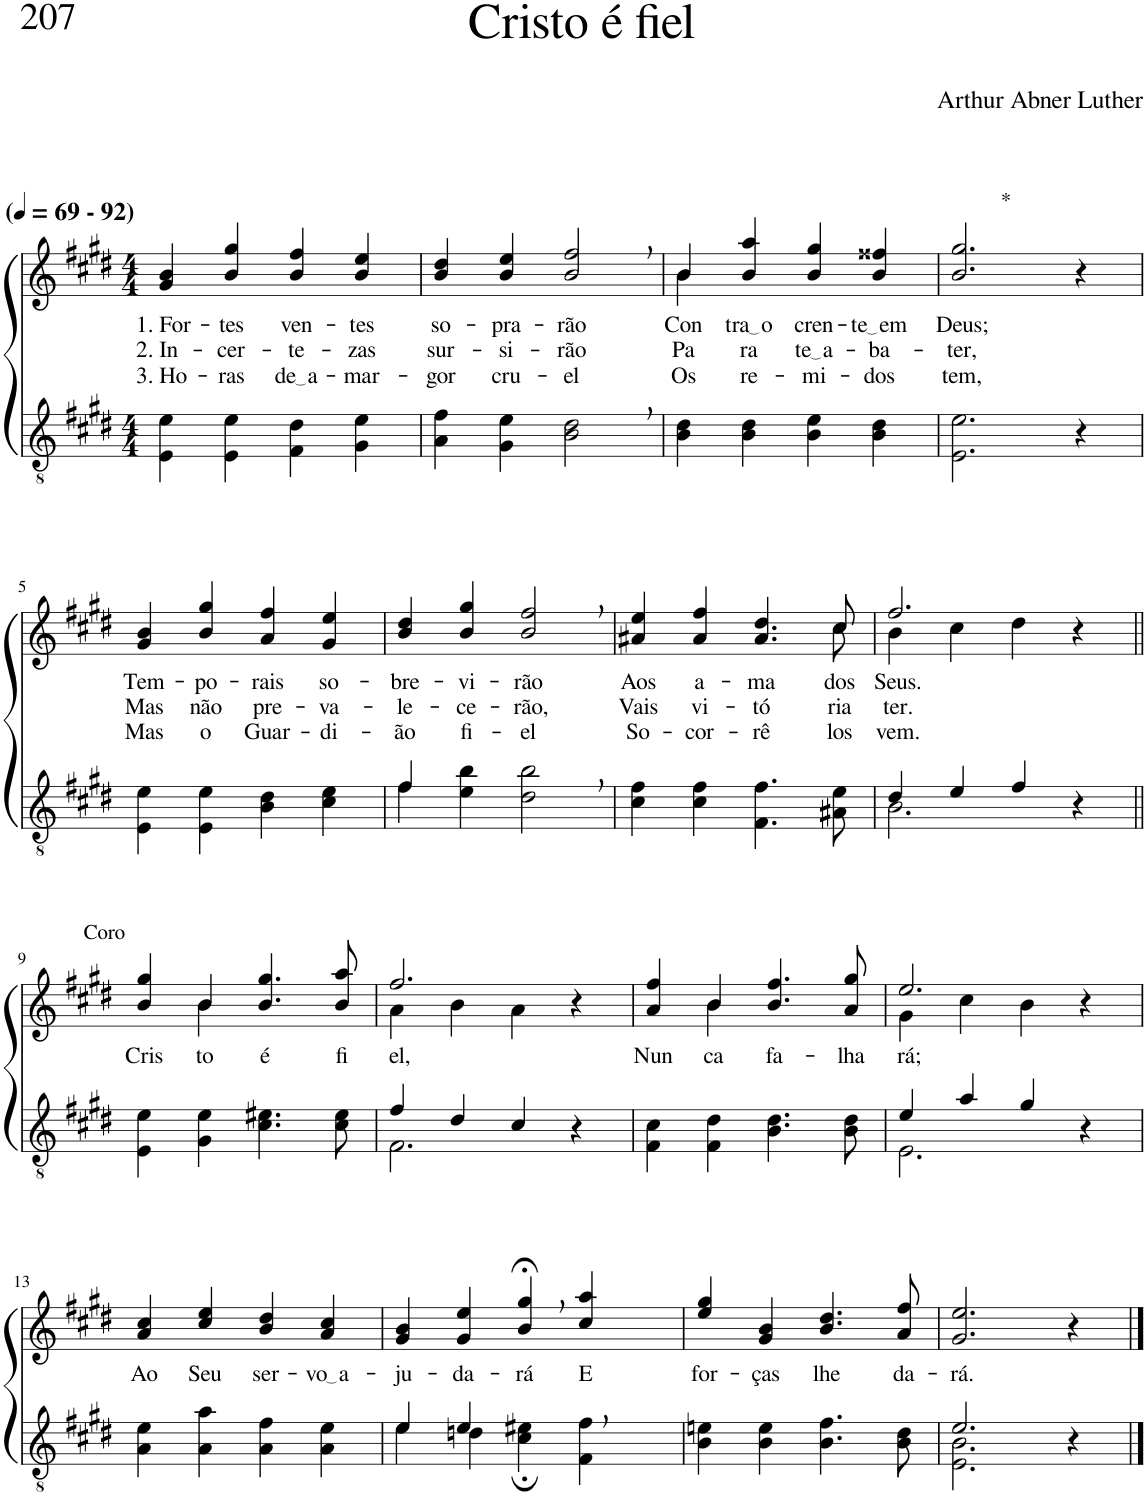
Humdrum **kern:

**kern	**kern	**text	**text	**text
*part2	*part1	*part1	*part1	*part1
*staff2	*staff1	*staff1	*staff1	*staff1
*I"Parte III e IV	*I"Parte I e II	*	*	*
*clefGv2	*clefG2	*	*	*
*Trd5c9	*Trd5c9	*	*	*
*k[f#c#g#d#]	*k[f#c#g#d#]	*	*	*
*M4/4	*M4/4	*	*	*
*MM69	*MM69	*	*	*
=1	=1	=1	=1	=1
!	!LO:TX:a:B:t=(	!	!	!
!	!LO:TX:a:B:t=- 92)	!	!	!
!	!	!LO:LY:b	!LO:LY:b	!LO:LY:b
4E\ 4e\	4g#/ 4b/	1. For-	2. In-	3. Ho-
!	!	!LO:LY:b	!LO:LY:b	!LO:LY:b
4E\ 4e\	4b/ 4gg#/	-tes	-cer-	-ras
!	!	!LO:LY:b	!LO:LY:b	!LO:LY:b
4F#\ 4d#\	4b/ 4ff#/	ven-	-te-	de a
!	!	!LO:LY:b	!LO:LY:b	!LO:LY:b
4G#\ 4e\	4b/ 4ee/	-tes	-zas	-mar-
=2	=2	=2	=2	=2
!	!	!LO:LY:b	!LO:LY:b	!LO:LY:b
4A\ 4f#\	4b/ 4dd#/	so-	sur-	-gor
!	!	!LO:LY:b	!LO:LY:b	!LO:LY:b
4G#\ 4e\	4b/ 4ee/	-pra-	-si-	cru-
!	!	!LO:LY:b	!LO:LY:b	!LO:LY:b
2B\, 2d#\,	2b/, 2ff#/,	-rão	-rão	-el
=3	=3	=3	=3	=3
*	*^	*	*	*
!	!	!	!LO:LY:b	!LO:LY:b	!LO:LY:b
4B\ 4d#\	4b/	4b\	Con-	Pa-	Os
!	!	!	!LO:LY:b	!LO:LY:b	!LO:LY:b
4B\ 4d#\	4b/ 4aa/	2.ryy	tra o	-ra	re-
!	!	!	!LO:LY:b	!LO:LY:b	!LO:LY:b
4B\ 4e\	4b/ 4gg#/	.	cren-	te a	-mi-
!	!	!	!LO:LY:b	!LO:LY:b	!LO:LY:b
4B\ 4d#\	4b/ 4ff##X/	.	te em	-ba-	-dos
*	*v	*v	*	*	*
=4	=4	=4	=4	=4
!	!LO:TX:a:t=*	!	!	!
!	!	!LO:LY:b	!LO:LY:b	!LO:LY:b
2.E\ 2.e\	2.b/ 2.gg#/	Deus;	-ter,	tem,
4r	4r	.	.	.
!!LO:LB:g=z
=5	=5	=5	=5	=5
!	!	!LO:LY:b	!LO:LY:b	!LO:LY:b
4E\ 4e\	4g#/ 4b/	Tem-	Mas	Mas
!	!	!LO:LY:b	!LO:LY:b	!LO:LY:b
4E\ 4e\	4b/ 4gg#/	-po-	não	o
!	!	!LO:LY:b	!LO:LY:b	!LO:LY:b
4B\ 4d#\	4a/ 4ff#/	-rais	pre-	Guar-
!	!	!LO:LY:b	!LO:LY:b	!LO:LY:b
4c#\ 4e\	4g#/ 4ee/	so-	-va-	-di-
=6	=6	=6	=6	=6
*^	*	*	*	*
!	!	!	!LO:LY:b	!LO:LY:b	!LO:LY:b
4f#\	4f#/	4b/ 4dd#/	-bre-	-le-	-ão
!	!	!	!LO:LY:b	!LO:LY:b	!LO:LY:b
4e\ 4b\	2.ryy	4b/ 4gg#/	-vi-	-ce-	fi-
!	!	!	!LO:LY:b	!LO:LY:b	!LO:LY:b
2d#\, 2b\,	.	2b/, 2ff#/,	-rão	-rão,	-el
*v	*v	*	*	*	*
=7	=7	=7	=7	=7
*	*^	*	*	*
!	!	!	!LO:LY:b	!LO:LY:b	!LO:LY:b
4c#\ 4f#\	2..ryy	4a#X/ 4ee/	Aos	Vais	So-
!	!	!	!LO:LY:b	!LO:LY:b	!LO:LY:b
4c#\ 4f#\	.	4a#/ 4ff#/	a-	vi-	-cor-
!	!	!	!LO:LY:b	!LO:LY:b	!LO:LY:b
4.F#\ 4.f#\	.	4.a#/ 4.dd#/	-ma-	-tó-	-rê-
!	!	!	!LO:LY:b	!LO:LY:b	!LO:LY:b
8A#X\ 8e\	8cc#\	8cc#/	-dos	-ria	-los
=8	=8	=8	=8	=8	=8
*^	*	*	*	*	*
!	!	!	!	!LO:LY:b	!LO:LY:b	!LO:LY:b
4d#/	2.B\	2.ff#/	4b\	Seus.	ter.	vem.
4e/	.	.	4cc#\	.	.	.
4f#/	.	.	4dd#\	.	.	.
4r	4ryy	4r	4ryy	.	.	.
!!LO:LB:g=z	!!
=9||	=9||	=9||	=9||	=9||	=9||	=9||
!	!	!LO:TX:a:t=Coro	!	!	!	!
!	!	!	!	!LO:LY:b	!	!
*v	*v	*	*	*	*	*
4E\ 4e\	4b/ 4gg#/	4ryy	Cris	.	.
!	!	!	!LO:LY:b	!	!
4G#\ 4e\	4b/	4b\	to	.	.
!	!	!	!LO:LY:b	!	!
4.c#\ 4.e#X\	4.b/ 4.gg#/	2ryy	é	.	.
!	!	!	!LO:LY:b	!	!
8c#\ 8e#\	8b/ 8aa/	.	fi-	.	.
=10	=10	=10	=10	=10	=10
*^	*	*	*	*	*
!	!	!	!	!LO:LY:b	!	!
4f#/	2.F#\	2.ff#/	4a\	-el,	.	.
4d#/	.	.	4b\	.	.	.
4c#/	.	.	4a\	.	.	.
4r	4ryy	4r	4ryy	.	.	.
=11	=11	=11	=11	=11	=11	=11
!	!	!	!	!LO:LY:b	!	!
*v	*v	*	*	*	*	*
4F#\ 4c#\	4a/ 4ff#/	4ryy	Nun-	.	.
!	!	!	!LO:LY:b	!	!
4F#\ 4d#\	4b/	4b\	-ca	.	.
!	!	!	!LO:LY:b	!	!
4.B\ 4.d#\	4.b/ 4.ff#/	2ryy	fa-	.	.
!	!	!	!LO:LY:b	!	!
8B\ 8d#\	8a/ 8gg#/	.	-lha-	.	.
=12	=12	=12	=12	=12	=12
*^	*	*	*	*	*
!	!	!	!	!LO:LY:b	!	!
4e/	2.E\	2.ee/	4g#\	-rá;	.	.
4a/	.	.	4cc#\	.	.	.
4g#/	.	.	4b\	.	.	.
4r	4ryy	4r	4ryy	.	.	.
!!LO:LB:g=z
=13	=13	=13	=13	=13	=13	=13
!	!	!	!	!LO:LY:b	!	!
*v	*v	*	*	*	*	*
*	*v	*v	*	*	*
4A\ 4e\	4a/ 4cc#/	Ao	.	.
!	!	!LO:LY:b	!	!
4A\ 4a\	4cc#/ 4ee/	Seu	.	.
!	!	!LO:LY:b	!	!
4A\ 4f#\	4b/ 4dd#/	ser-	.	.
!	!	!LO:LY:b	!	!
4A\ 4e\	4a/ 4cc#/	vo a	.	.
=14	=14	=14	=14	=14
*^	*	*	*	*
!	!	!	!LO:LY:b	!	!
4e/	4e\	4g#/ 4b/	-ju-	.	.
!	!	!	!LO:LY:b	!	!
4e/	4dn\	4g#/ 4ee/	-da-	.	.
!	!	!	!LO:LY:b	!	!
2ryy	4c#\; 4e#X\;	4b/;<, 4gg#/;<,	-rá	.	.
!	!	!	!LO:LY:b	!	!
.	4F#\ 4f#\	4cc#/ 4aa/	E	.	.
=15	=15	=15	=15	=15	=15
!	!	!	!LO:LY:b	!	!
*v	*v	*	*	*	*
4B\ 4en\	4ee/ 4gg#/	for-	.	.
!	!	!LO:LY:b	!	!
4B\ 4e\	4g#/ 4b/	-ças	.	.
!	!	!LO:LY:b	!	!
4.B\ 4.f#\	4.b/ 4.dd#/	lhe	.	.
!	!	!LO:LY:b	!	!
8B\ 8d#\	8a/ 8ff#/	da-	.	.
=16	=16	=16	=16	=16
*^	*	*	*	*
!	!	!	!LO:LY:b	!	!
2.e/	2.E\ 2.B\	2.g#/ 2.ee/	-rá.	.	.
4r	4ryy	4r	.	.	.
*v	*v	*	*	*	*
==	==	==	==	==
*-	*-	*-	*-	*-
